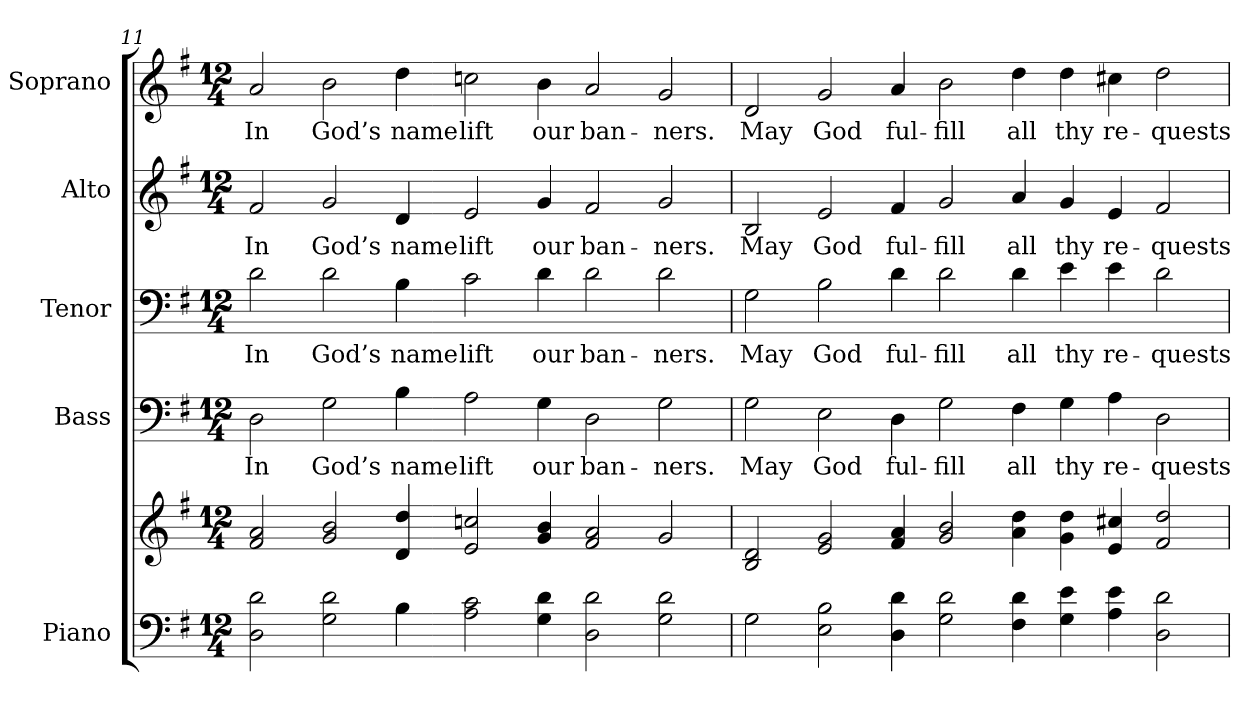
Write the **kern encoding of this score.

**kern	**kern	**kern	**text	**kern	**text	**kern	**text	**kern	**text
*part5	*part5	*part4	*part4	*part3	*part3	*part2	*part2	*part1	*part1
*staff6	*staff5	*staff4	*staff4	*staff3	*staff3	*staff2	*staff2	*staff1	*staff1
*I"Piano	*	*I"Bass	*	*I"Tenor	*	*I"Alto	*	*I"Soprano	*
*I'Pno.	*	*I'B.	*	*I'T.	*	*I'A.	*	*I'S.	*
!!LO:PB:g=z
*clefF4	*clefG2	*clefF4	*	*clefF4	*	*clefG2	*	*clefG2	*
*k[f#]	*k[f#]	*k[f#]	*	*k[f#]	*	*k[f#]	*	*k[f#]	*
*G:	*G:	*G:	*	*G:	*	*G:	*	*G:	*
*M12/4	*M12/4	*M12/4	*	*M12/4	*	*M12/4	*	*M12/4	*
=11	=11	=11	=11	=11	=11	=11	=11	=11	=11
!	!	!	!LO:LY:b:color=#000000	!	!	!	!	!	!
!	!	!	!	!	!LO:LY:b:color=#000000	!	!	!	!
!	!	!	!	!	!	!	!LO:LY:b:color=#000000	!	!
!	!	!	!	!	!	!	!	!	!LO:LY:b:color=#000000
2Di\ 2di	2f#i/ 2ai	2Di\	In	2di\	In	2f#i/	In	2ai/	In
!	!	!	!LO:LY:b:color=#000000	!	!	!	!	!	!
!	!	!	!	!	!LO:LY:b:color=#000000	!	!	!	!
!	!	!	!	!	!	!	!LO:LY:b:color=#000000	!	!
!	!	!	!	!	!	!	!	!	!LO:LY:b:color=#000000
2Gi\ 2di	2gi/ 2bi	2Gi\	God’s	2di\	God’s	2gi/	God’s	2bi\	God’s
!	!	!	!LO:LY:b:color=#000000	!	!	!	!	!	!
!	!	!	!	!	!LO:LY:b:color=#000000	!	!	!	!
!	!	!	!	!	!	!	!LO:LY:b:color=#000000	!	!
!	!	!	!	!	!	!	!	!	!LO:LY:b:color=#000000
4Bi\	4di/ 4ddi	4Bi\	name	4Bi\	name	4di/	name	4ddi\	name
!	!	!	!LO:LY:b:color=#000000	!	!	!	!	!	!
!	!	!	!	!	!LO:LY:b:color=#000000	!	!	!	!
!	!	!	!	!	!	!	!LO:LY:b:color=#000000	!	!
!	!	!	!	!	!	!	!	!	!LO:LY:b:color=#000000
2Ai\ 2ci	2ei/ 2ccni	2Ai\	lift	2ci\	lift	2ei/	lift	2ccni\	lift
!	!	!	!LO:LY:b:color=#000000	!	!	!	!	!	!
!	!	!	!	!	!LO:LY:b:color=#000000	!	!	!	!
!	!	!	!	!	!	!	!LO:LY:b:color=#000000	!	!
!	!	!	!	!	!	!	!	!	!LO:LY:b:color=#000000
4Gi\ 4di	4gi/ 4bi	4Gi\	our	4di\	our	4gi/	our	4bi\	our
!	!	!	!LO:LY:b:color=#000000	!	!	!	!	!	!
!	!	!	!	!	!LO:LY:b:color=#000000	!	!	!	!
!	!	!	!	!	!	!	!LO:LY:b:color=#000000	!	!
!	!	!	!	!	!	!	!	!	!LO:LY:b:color=#000000
2Di\ 2di	2f#i/ 2ai	2Di\	ban-	2di\	ban-	2f#i/	ban-	2ai/	ban-
!	!	!	!LO:LY:b:color=#000000	!	!	!	!	!	!
!	!	!	!	!	!LO:LY:b:color=#000000	!	!	!	!
!	!	!	!	!	!	!	!LO:LY:b:color=#000000	!	!
!	!	!	!	!	!	!	!	!	!LO:LY:b:color=#000000
2Gi\ 2di	2gi/	2Gi\	-ners.	2di\	-ners.	2gi/	-ners.	2gi/	-ners.
=12	=12	=12	=12	=12	=12	=12	=12	=12	=12
!	!	!	!LO:LY:b:color=#000000	!	!	!	!	!	!
!	!	!	!	!	!LO:LY:b:color=#000000	!	!	!	!
!	!	!	!	!	!	!	!LO:LY:b:color=#000000	!	!
!	!	!	!	!	!	!	!	!	!LO:LY:b:color=#000000
2Gi\	2Bi/ 2di	2Gi\	May	2Gi\	May	2Bi/	May	2di/	May
!	!	!	!LO:LY:b:color=#000000	!	!	!	!	!	!
!	!	!	!	!	!LO:LY:b:color=#000000	!	!	!	!
!	!	!	!	!	!	!	!LO:LY:b:color=#000000	!	!
!	!	!	!	!	!	!	!	!	!LO:LY:b:color=#000000
2Ei\ 2Bi	2ei/ 2gi	2Ei\	God	2Bi\	God	2ei/	God	2gi/	God
!	!	!	!LO:LY:b:color=#000000	!	!	!	!	!	!
!	!	!	!	!	!LO:LY:b:color=#000000	!	!	!	!
!	!	!	!	!	!	!	!LO:LY:b:color=#000000	!	!
!	!	!	!	!	!	!	!	!	!LO:LY:b:color=#000000
4Di\ 4di	4f#i/ 4ai	4Di\	ful-	4di\	ful-	4f#i/	ful-	4ai/	ful-
!	!	!	!LO:LY:b:color=#000000	!	!	!	!	!	!
!	!	!	!	!	!LO:LY:b:color=#000000	!	!	!	!
!	!	!	!	!	!	!	!LO:LY:b:color=#000000	!	!
!	!	!	!	!	!	!	!	!	!LO:LY:b:color=#000000
2Gi\ 2di	2gi/ 2bi	2Gi\	-fill	2di\	-fill	2gi/	-fill	2bi\	-fill
!	!	!	!LO:LY:b:color=#000000	!	!	!	!	!	!
!	!	!	!	!	!LO:LY:b:color=#000000	!	!	!	!
!	!	!	!	!	!	!	!LO:LY:b:color=#000000	!	!
!	!	!	!	!	!	!	!	!	!LO:LY:b:color=#000000
4F#i\ 4di	4ai\ 4ddi	4F#i\	all	4di\	all	4ai/	all	4ddi\	all
!	!	!	!LO:LY:b:color=#000000	!	!	!	!	!	!
!	!	!	!	!	!LO:LY:b:color=#000000	!	!	!	!
!	!	!	!	!	!	!	!LO:LY:b:color=#000000	!	!
!	!	!	!	!	!	!	!	!	!LO:LY:b:color=#000000
4Gi\ 4ei	4gi\ 4ddi	4Gi\	thy	4ei\	thy	4gi/	thy	4ddi\	thy
!	!	!	!LO:LY:b:color=#000000	!	!	!	!	!	!
!	!	!	!	!	!LO:LY:b:color=#000000	!	!	!	!
!	!	!	!	!	!	!	!LO:LY:b:color=#000000	!	!
!	!	!	!	!	!	!	!	!	!LO:LY:b:color=#000000
4Ai\ 4ei	4ei/ 4cc#Xi	4Ai\	re-	4ei\	re-	4ei/	re-	4cc#Xi\	re-
!	!	!	!LO:LY:b:color=#000000	!	!	!	!	!	!
!	!	!	!	!	!LO:LY:b:color=#000000	!	!	!	!
!	!	!	!	!	!	!	!LO:LY:b:color=#000000	!	!
!	!	!	!	!	!	!	!	!	!LO:LY:b:color=#000000
2Di\ 2di	2f#i/ 2ddi	2Di\	-quests	2di\	-quests	2f#i/	-quests	2ddi\	-quests
=	=	=	=	=	=	=	=	=	=
*-	*-	*-	*-	*-	*-	*-	*-	*-	*-
